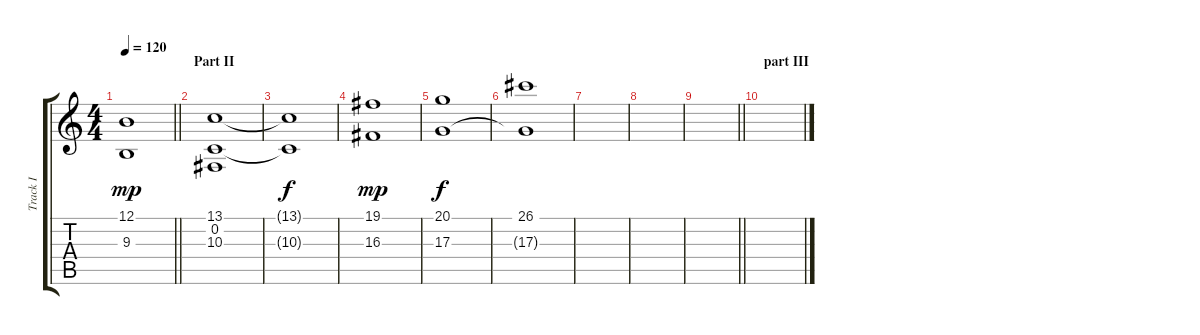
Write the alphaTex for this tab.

\track ("Track I" "Track I") {instrument stringensemble2}
\staff {score tabs}
\tuning (B3 Gb3 D3 A2 E2 B1) {hide}
\ts (4 4)
\tempo 120
\clef g2
\barLineRight lightlight
\ks c
(12.1 9.3).1{dy mp} |
\section ("" "Part II")
(13.1 0.2 10.3).1 |
(13.1{t} 10.3{t}).1{dy f} |
(19.1 16.3).1{dy mp} |
(20.1 17.3).1{dy f} |
(26.1 17.3{t}).1{volume 0} |
|
|
\barLineRight lightlight
|
\section ("" "part III")
